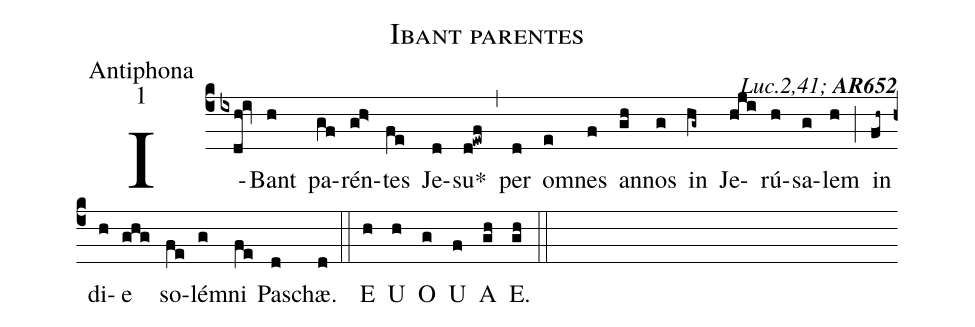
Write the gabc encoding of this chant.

name:Ibant parentes;
office-part:Antiphona;
mode:1;
commentary:{\itshape\mdseries  Luc.2,41;\/}  {\bfseries AR652};
%%
(c4) I(ixdh!iv)Bant(h) pa(gf)rén(gh>)tes(fe) Je(d)su<sp>*</sp>(d!ewf) (,)
per(d) o(e)mnes(f) an(gh)nos(g) in(hg~) Je(hji)rú(h)sa(g)lem(h) (;)
in(fh~) di(h)e(ghg) so(fe)lém(g)ni(fe) Pas(d)chæ.(d) (::)
<eu>  E(h) U(h) O(g) U(f) A(gh) E.(gh) </eu> (::)
